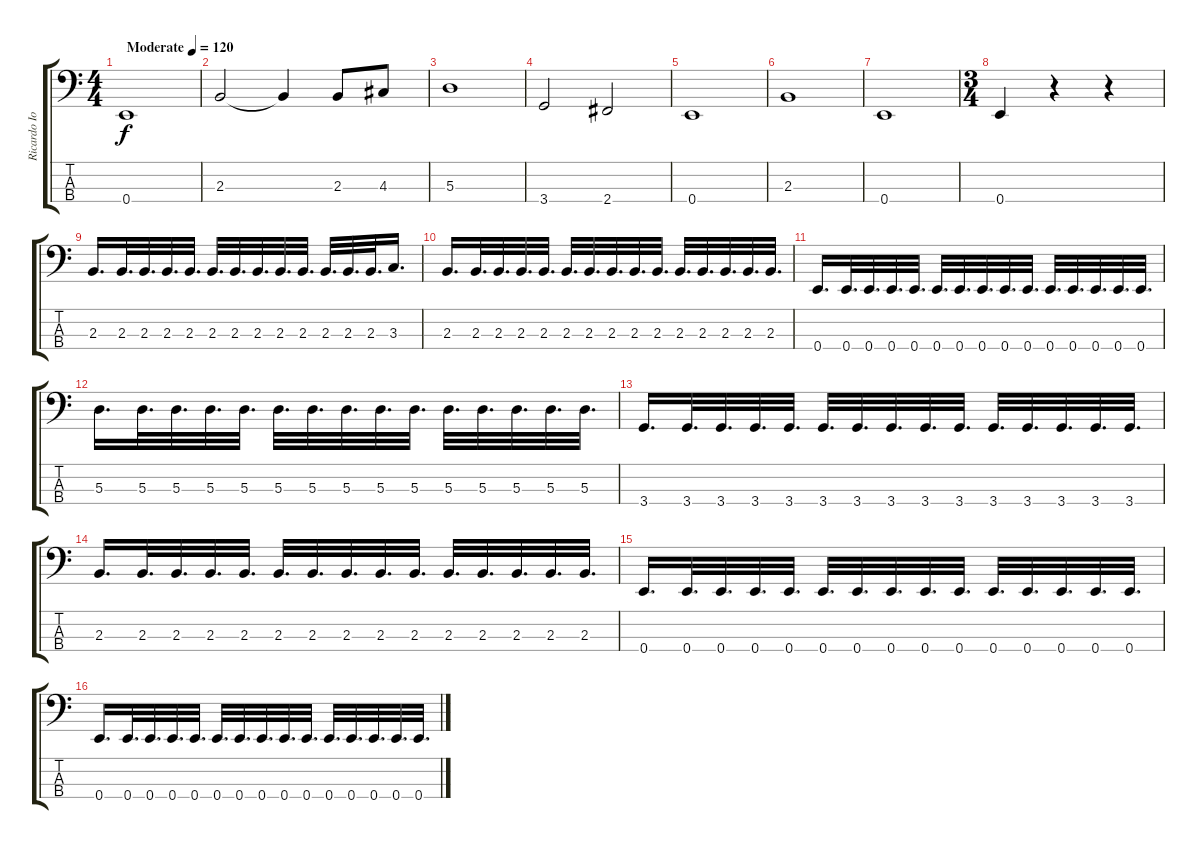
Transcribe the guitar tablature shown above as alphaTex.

\track ("Ricardo Iorio" "Ricardo Io") {instrument electricbassfinger}
\staff {score tabs}
\tuning (G2 D2 A1 E1) {hide}
\ts (4 4)
\tempo (120 "Moderate")
\clef f4
\ks c
0.4.1{dy f instrument electricbassfinger} |
2.3.2 2.3{t}.4 2.3.8 4.3.8 |
5.3.1 |
3.4.2 2.4.2 |
0.4.1 |
2.3.1 |
0.4.1 |
\ts (3 4)
0.4.4 r.4 r.4 |
2.3.16{d} 2.3.32{d} 2.3.32{d} 2.3.32{d} 2.3.32{d} 2.3.32{d} 2.3.32{d} 2.3.32{d} 2.3.32{d} 2.3.32{d} 2.3.32{d} 2.3.32{d} 2.3.32{d} 3.3.16{d} |
2.3.16{d} 2.3.32{d} 2.3.32{d} 2.3.32{d} 2.3.32{d} 2.3.32{d} 2.3.32{d} 2.3.32{d} 2.3.32{d} 2.3.32{d} 2.3.32{d} 2.3.32{d} 2.3.32{d} 2.3.32{d} 2.3.32{d} |
0.4.16{d} 0.4.32{d} 0.4.32{d} 0.4.32{d} 0.4.32{d} 0.4.32{d} 0.4.32{d} 0.4.32{d} 0.4.32{d} 0.4.32{d} 0.4.32{d} 0.4.32{d} 0.4.32{d} 0.4.32{d} 0.4.32{d} |
5.3.16{d} 5.3.32{d} 5.3.32{d} 5.3.32{d} 5.3.32{d} 5.3.32{d} 5.3.32{d} 5.3.32{d} 5.3.32{d} 5.3.32{d} 5.3.32{d} 5.3.32{d} 5.3.32{d} 5.3.32{d} 5.3.32{d} |
3.4.16{d} 3.4.32{d} 3.4.32{d} 3.4.32{d} 3.4.32{d} 3.4.32{d} 3.4.32{d} 3.4.32{d} 3.4.32{d} 3.4.32{d} 3.4.32{d} 3.4.32{d} 3.4.32{d} 3.4.32{d} 3.4.32{d} |
2.3.16{d} 2.3.32{d} 2.3.32{d} 2.3.32{d} 2.3.32{d} 2.3.32{d} 2.3.32{d} 2.3.32{d} 2.3.32{d} 2.3.32{d} 2.3.32{d} 2.3.32{d} 2.3.32{d} 2.3.32{d} 2.3.32{d} |
0.4.16{d} 0.4.32{d} 0.4.32{d} 0.4.32{d} 0.4.32{d} 0.4.32{d} 0.4.32{d} 0.4.32{d} 0.4.32{d} 0.4.32{d} 0.4.32{d} 0.4.32{d} 0.4.32{d} 0.4.32{d} 0.4.32{d} |
0.4.16{d} 0.4.32{d} 0.4.32{d} 0.4.32{d} 0.4.32{d} 0.4.32{d} 0.4.32{d} 0.4.32{d} 0.4.32{d} 0.4.32{d} 0.4.32{d} 0.4.32{d} 0.4.32{d} 0.4.32{d} 0.4.32{d}
